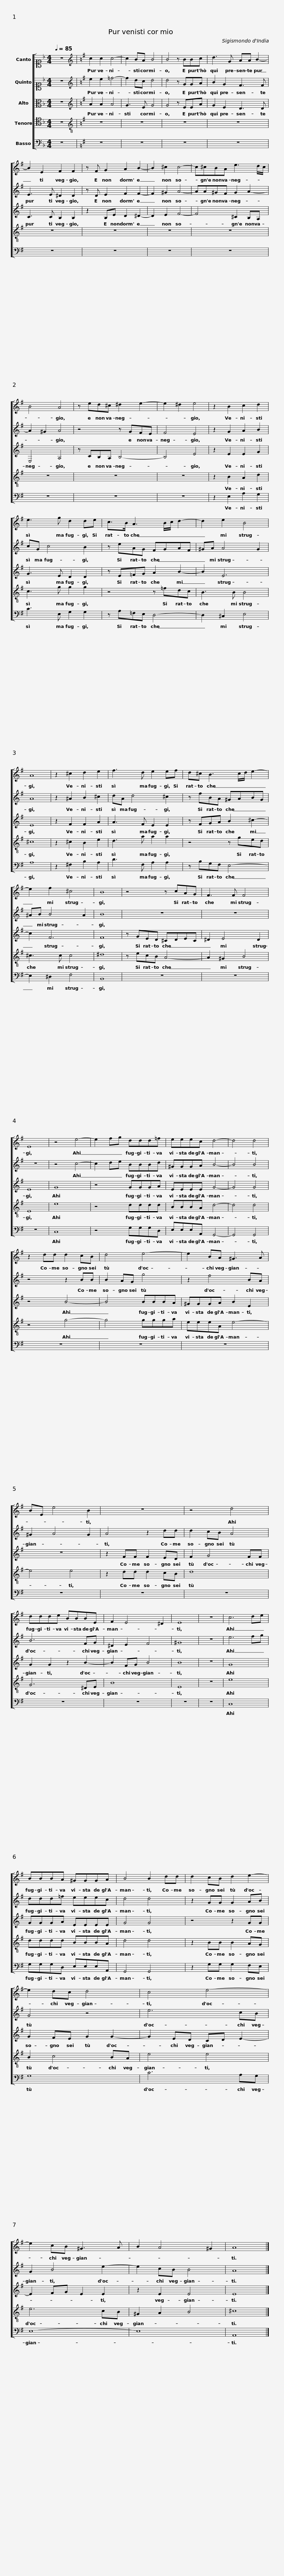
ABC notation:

X:1
%%score [ 1 2 3 4 5 ]
L:1/8
Q:1/4=85
M:4/4
I:linebreak $
K:F
V:1 alto1
V:2 alto1
V:3 alto
V:4 tenor
V:5 bass
V:1
 z8 |[K:G][K:treble] c2 c2 c4- | c2 BA B4 | B4 z BBc | d3 G AA B2- | %5
 B2 E2 F2 F2 |$ z F G2 A2 B2- | B2 ^c2 c4- | c^cBA e3 d/c/ | B4 A4 | %10
 z ed^c ^d2 e2- | e2 ^d2 e4 |$ z2 B2 c2 d2 | e3 g d2 de | c>B A3 B/c/ d2- | %15
 d2 e2 B4 | A8 | z2 ^c2 d2 e2 |$ f3 d e2 ef | d^c B3 c/d/ e2- | %20
 e2 f2 ^c4 | B8 | z4 z cAG |$ F3 F F4 | E8 | %25
 z4 e4- | e2 fg ddd=f | eeec d4- | d4 d4 | z2 dd d2 cB |$ %30
 d4 e4- | e2 BA ^G3 A | BE e4 B2 | z8 | z4 d4 |$ %35
 ddde BBBE | F2 E4 ^D2 | E8 | z8 | c6 de |$ %40
 BBBA ^GGGA | B4 B2 dd | d2 cB d2 e2- | e2 dc d4 | c4 e4- |$ %45
 e2 cB ^G3 A | B2 A4 ^G2 | A8 |] %48
V:2
 z8 |[K:G][K:treble] e2 e2 =f4- | f2 dc d4 | d4 z GGA | B2 G2 F3 F | %5
 E3 E ^D2 D2 |$ z D E2 F2 F2- | F2 ^G2 A4- | AA^GF G2 A2- | A2 ^G2 A4 | %10
 z4 z GFE | F4 E4 |$ z2 G2 A2 B2 | cG c4 B2 | z eAG FGAF | %15
 ^GA A4 G2 | A8 | z2 ^A2 B2 ^c2 |$ dA d4 ^c2 | z fBA ^GABG | %20
 ^AB B4 A2 | B8 | z8 |$ z8 | z8 | %25
 z4 c4- | c2 de BBBd | ^GGGA B4- | B4 B4 | z4 z2 BB |$ %30
 B2 AG g4 | z2 f4 BA | ^G2 A4 G2 | A4 z2 dd | d2 cB A4 |$ %35
 B6 FG | ^D2 E2 F4 | ^G8 | z8 | e6 fg |$ %40
 ddd=f eeec | d4 d4 | z2 GG G2 AB | G4 z4 | e6 cB |$ %45
 G2 B4 e2- | e2 cB B4 | A8 |] %48
V:3
 z8 |[K:G][K:treble] A2 A2 A4 | G3 E G4 | G4 z EEA | G2 E2 D3 D | %5
 C3 C B,2 B,2 |$ z2 B,E D2 ^D2- | D2 E2 F4- | F4 ^C2 B,A, | E,4 A,4 | %10
 z CB,A, B,4- | B,4 E4 |$ z2 E2 E2 G2 | G3 E D2 D2 | z E=FG A2 B2- | %15
 B2 E6 | E8 | z2 F2 F2 A2 |$ A3 F E2 E2 | z FGA B2 ^c2- | %20
 c2 F6 | F8 | z GED ^CDEC |$ ^D2 E4 D2 | E8 | %25
 G8 | z4 GGGA | EEEE G4- | G4 G4 | z4 B4- |$ %30
 B4 BBBA | ^GGGA B2 E2 | z8 | z2 FF F2 ED | F2 G4 FF |$ %35
 G2 G2 z2 B2- | B2 FG B4 | B8 | z8 | G8 |$ %40
 GGGA EEEE | G4 G4 | z4 z2 GG | G2 FE G2 G2- | G2 ED CD E2- |$ %45
 E2 FG E2 E2 | z2 E2 E4 | E8 |] %48
V:4
 z8 |[K:G][K:treble-8] z8 | z8 | z8 | z8 | %5
 z8 |$ z8 | z8 | z8 | z8 | %10
 z8 | z8 |$ z2 B2 A2 d2 | c3 g g2 g2 | z4 z =fdc | %15
 B3 B B4 | ^c8 | z2 ^c2 B2 e2 |$ d3 a a2 a2 | z4 z ged | %20
 ^c3 c c4 | ^d8 | z ecB A4- |$ A2 ^G2 B4 | E8 | %25
 e8 | z4 dddd | BBBA d4- | d4 d4 | z4 g4- |$ %30
 g4 ggga | eeeA e4- | e4 e4 | z2 dd d2 cB | d8 |$ %35
 G6 ^DE | B8 | E8 | z8 | e8 |$ %40
 dddd BBBA | d4 d4 | z2 BB B2 AG | B2 c4 BA | e4 e4 |$ %45
 e6 cB | ^G2 A2 B4 | ^c8 |] %48
V:5
 z8 |[K:G] z8 | z8 | z8 | z8 | %5
 z8 |$ z8 | z8 | z8 | z8 | %10
 z8 | z8 |$ z2 E,2 A,2 G,2 | C3 E, G,2 G,2 | z A,=F,E, D,4- | %15
 D,2 ^C,2 E,4 | A,8 | z2 !courtesy!^F,2 B,2 A,2 |$ D3 F, A,2 A,2 | z B,G,F, E,4- | %20
 E,2 ^D,2 F,4 | B,,8 | z8 |$ z8 | z8 | %25
 C,8 | z4 G,G,G,D, | E,E,E,A,, G,,4- | G,,4 G,,4 | z8 |$ %30
 z8 | z8 | z8 | z8 | z8 |$ %35
 z8 | z8 | z8 | z8 | C,8 |$ %40
 G,G,G,D, E,E,E,A,, | G,,4 G,,4 | z2 G,G, G,2 F,E, | G,8 | C6 A,G, |$ %45
 E,8- | E,8 | A,,8 |] %48
